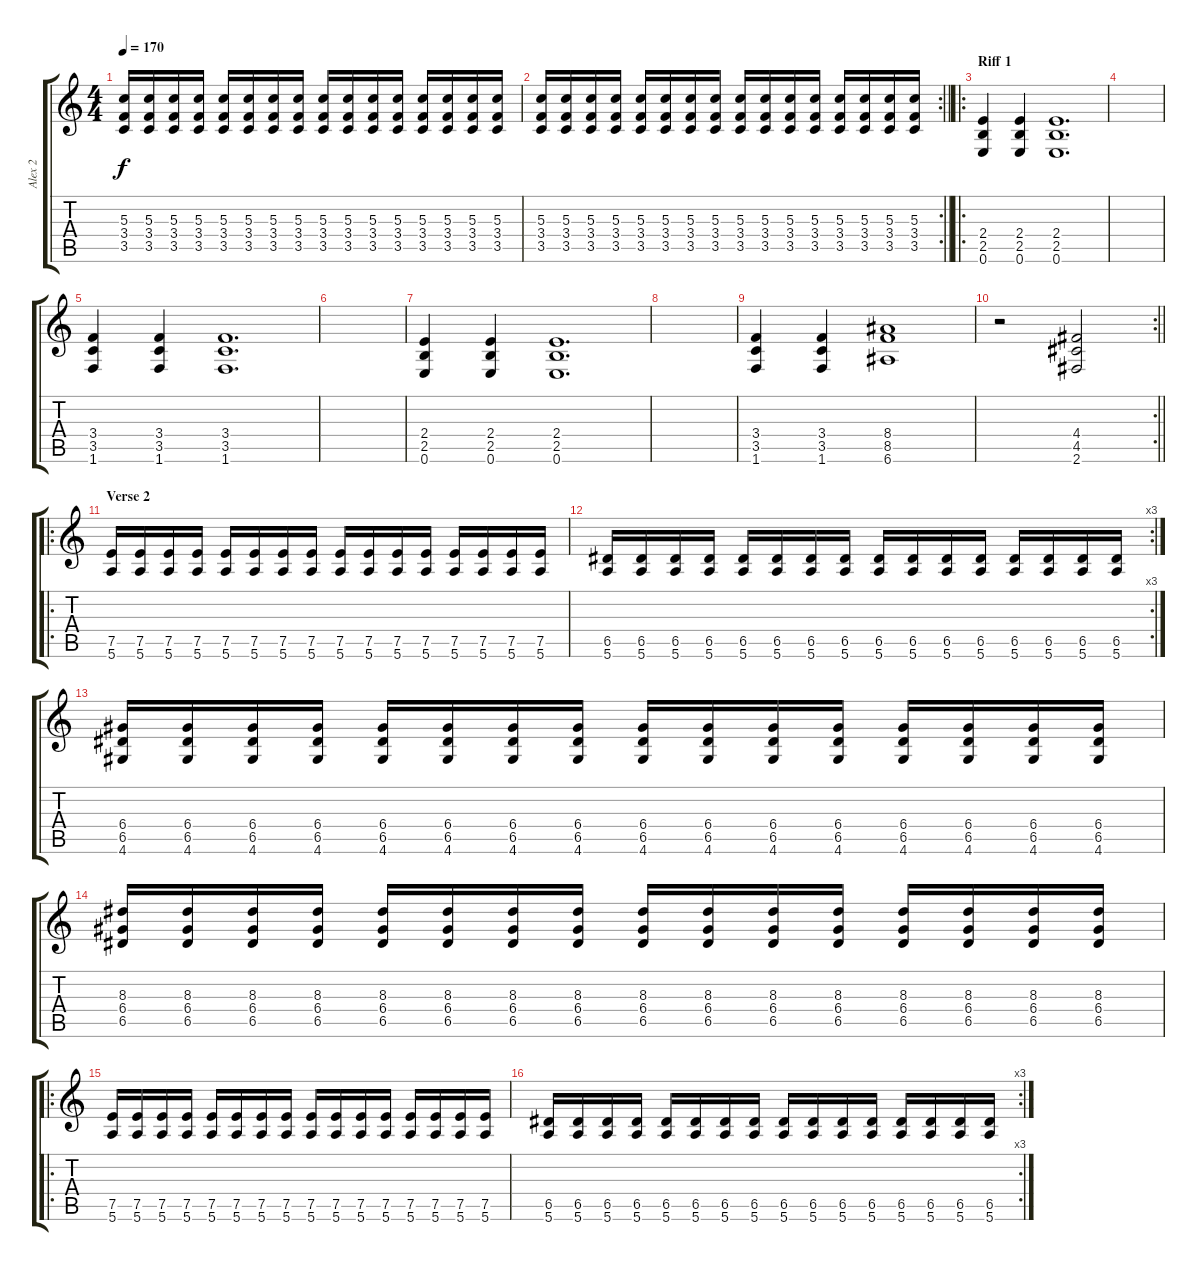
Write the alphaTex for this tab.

\track ("Alex 2" "Alex 2") {instrument overdrivenguitar}
\staff {score tabs}
\tuning (E4 B3 G3 D3 A2 E2) {hide}
\ts (4 4)
\tempo 170
\clef g2
\ks c
(5.3 3.4 3.5).16{dy f} (5.3 3.4 3.5).16 (5.3 3.4 3.5).16 (5.3 3.4 3.5).16 (5.3 3.4 3.5).16 (5.3 3.4 3.5).16 (5.3 3.4 3.5).16 (5.3 3.4 3.5).16 (5.3 3.4 3.5).16 (5.3 3.4 3.5).16 (5.3 3.4 3.5).16 (5.3 3.4 3.5).16 (5.3 3.4 3.5).16 (5.3 3.4 3.5).16 (5.3 3.4 3.5).16 (5.3 3.4 3.5).16 |
\rc 2
\barLineRight lightlight
(5.3 3.4 3.5).16 (5.3 3.4 3.5).16 (5.3 3.4 3.5).16 (5.3 3.4 3.5).16 (5.3 3.4 3.5).16 (5.3 3.4 3.5).16 (5.3 3.4 3.5).16 (5.3 3.4 3.5).16 (5.3 3.4 3.5).16 (5.3 3.4 3.5).16 (5.3 3.4 3.5).16 (5.3 3.4 3.5).16 (5.3 3.4 3.5).16 (5.3 3.4 3.5).16 (5.3 3.4 3.5).16 (5.3 3.4 3.5).16 |
\ro
\section ("" "Riff 1")
(2.4 2.5 0.6).4 (2.4 2.5 0.6).4 (2.4 2.5 0.6).1{d} |
|
(3.4 3.5 1.6).4 (3.4 3.5 1.6).4 (3.4 3.5 1.6).1{d} |
|
(2.4 2.5 0.6).4 (2.4 2.5 0.6).4 (2.4 2.5 0.6).1{d} |
|
(3.4 3.5 1.6).4 (3.4 3.5 1.6).4 (8.4 8.5 6.6).1 |
\rc 2
\barLineRight lightlight
r.2 (4.4 4.5 2.6).2 |
\ro
\section ("" "Verse 2")
(7.5 5.6).16 (7.5 5.6).16 (7.5 5.6).16 (7.5 5.6).16 (7.5 5.6).16 (7.5 5.6).16 (7.5 5.6).16 (7.5 5.6).16 (7.5 5.6).16 (7.5 5.6).16 (7.5 5.6).16 (7.5 5.6).16 (7.5 5.6).16 (7.5 5.6).16 (7.5 5.6).16 (7.5 5.6).16 |
\rc 3
(6.5 5.6).16 (6.5 5.6).16 (6.5 5.6).16 (6.5 5.6).16 (6.5 5.6).16 (6.5 5.6).16 (6.5 5.6).16 (6.5 5.6).16 (6.5 5.6).16 (6.5 5.6).16 (6.5 5.6).16 (6.5 5.6).16 (6.5 5.6).16 (6.5 5.6).16 (6.5 5.6).16 (6.5 5.6).16 |
(6.4 6.5 4.6).16 (6.4 6.5 4.6).16 (6.4 6.5 4.6).16 (6.4 6.5 4.6).16 (6.4 6.5 4.6).16 (6.4 6.5 4.6).16 (6.4 6.5 4.6).16 (6.4 6.5 4.6).16 (6.4 6.5 4.6).16 (6.4 6.5 4.6).16 (6.4 6.5 4.6).16 (6.4 6.5 4.6).16 (6.4 6.5 4.6).16 (6.4 6.5 4.6).16 (6.4 6.5 4.6).16 (6.4 6.5 4.6).16 |
(8.3 6.4 6.5).16 (8.3 6.4 6.5).16 (8.3 6.4 6.5).16 (8.3 6.4 6.5).16 (8.3 6.4 6.5).16 (8.3 6.4 6.5).16 (8.3 6.4 6.5).16 (8.3 6.4 6.5).16 (8.3 6.4 6.5).16 (8.3 6.4 6.5).16 (8.3 6.4 6.5).16 (8.3 6.4 6.5).16 (8.3 6.4 6.5).16 (8.3 6.4 6.5).16 (8.3 6.4 6.5).16 (8.3 6.4 6.5).16 |
\ro
(7.5 5.6).16 (7.5 5.6).16 (7.5 5.6).16 (7.5 5.6).16 (7.5 5.6).16 (7.5 5.6).16 (7.5 5.6).16 (7.5 5.6).16 (7.5 5.6).16 (7.5 5.6).16 (7.5 5.6).16 (7.5 5.6).16 (7.5 5.6).16 (7.5 5.6).16 (7.5 5.6).16 (7.5 5.6).16 |
\rc 3
(6.5 5.6).16 (6.5 5.6).16 (6.5 5.6).16 (6.5 5.6).16 (6.5 5.6).16 (6.5 5.6).16 (6.5 5.6).16 (6.5 5.6).16 (6.5 5.6).16 (6.5 5.6).16 (6.5 5.6).16 (6.5 5.6).16 (6.5 5.6).16 (6.5 5.6).16 (6.5 5.6).16 (6.5 5.6).16
